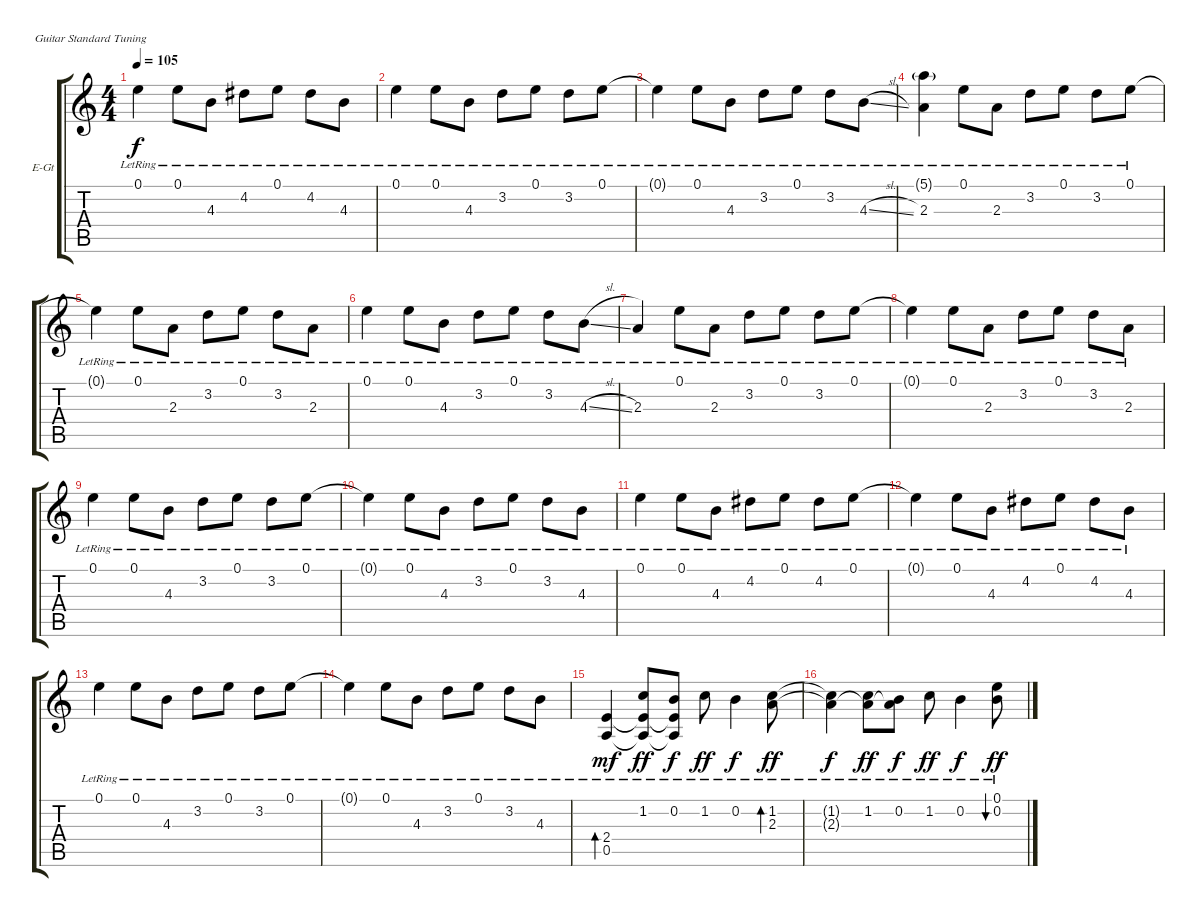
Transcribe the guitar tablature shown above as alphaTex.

\defaultSystemsLayout 4
\bracketExtendMode groupsimilarinstruments
\firstSystemTrackNameOrientation horizontal
\otherSystemsTrackNameOrientation horizontal
\track ("Electric Guitar" "E-Gt") {instrument electricguitarclean}
\staff {score tabs}
\tuning (E4 B3 G3 D3 A2 E2)
\ts (4 4)
\tempo 105
\clef g2
\scale
0.333333
\ks c
0.1{lr t}.4{dy f} 0.1{lr}.8 4.3{lr}.8 4.2{lr}.8 0.1{lr}.8 4.2{lr}.8 4.3{lr}.8 |
\scale
0.333333 0.1{lr}.4 0.1{lr}.8 4.3{lr}.8 3.2{lr}.8 0.1{lr}.8 3.2{lr}.8 0.1{lr}.8 |
\scale
0.333333 0.1{lr t}.4 0.1{lr}.8 4.3{lr}.8 3.2{lr}.8 0.1{lr}.8 3.2{lr}.8 4.3{sl lr}.8 |
\scale
0.333333 (5.1{g lr} 2.3{lr}).4 0.1{lr}.8 2.3{lr}.8 3.2{lr}.8 0.1{lr}.8 3.2{lr}.8 0.1{lr}.8 |
\scale
0.333333 0.1{lr t}.4 0.1{lr}.8 2.3{lr}.8 3.2{lr}.8 0.1{lr}.8 3.2{lr}.8 2.3{lr}.8 |
\scale
0.333333 0.1{lr}.4 0.1{lr}.8 4.3{lr}.8 3.2{lr}.8 0.1{lr}.8 3.2{lr}.8 4.3{sl lr}.8 |
\scale
0.333333 2.3{lr}.4 0.1{lr}.8 2.3{lr}.8 3.2{lr}.8 0.1{lr}.8 3.2{lr}.8 0.1{lr}.8 |
\scale
0.333333 0.1{lr t}.4 0.1{lr}.8 2.3{lr}.8 3.2{lr}.8 0.1{lr}.8 3.2{lr}.8 2.3{lr}.8 |
\scale
0.333333 0.1{lr}.4 0.1{lr}.8 4.3{lr}.8 3.2{lr}.8 0.1{lr}.8 3.2{lr}.8 0.1{lr}.8 |
\scale
0.333333 0.1{lr t}.4 0.1{lr}.8 4.3{lr}.8 3.2{lr}.8 0.1{lr}.8 3.2{lr}.8 4.3{lr}.8 |
\scale
0.333333 0.1{lr}.4 0.1{lr}.8 4.3{lr}.8 4.2{lr}.8 0.1{lr}.8 4.2{lr}.8 0.1{lr}.8 |
\scale
0.333333 0.1{lr t}.4 0.1{lr}.8 4.3{lr}.8 4.2{lr}.8 0.1{lr}.8 4.2{lr}.8 4.3{lr}.8 |
\scale
0.333333 0.1{lr}.4 0.1{lr}.8 4.3{lr}.8 3.2{lr}.8 0.1{lr}.8 3.2{lr}.8 0.1{lr}.8 |
\scale
0.333333 0.1{lr t}.4 0.1{lr}.8 4.3{lr}.8 3.2{lr}.8 0.1{lr}.8 3.2{lr}.8 4.3{lr}.8 |
\scale
0.333333 (2.4{lr} 0.5{lr}).4{bd 30 dy mf} (1.2{lr} 2.4{lr t} 0.5{lr t}).8{dy ff} (0.2{lr} 2.4{lr t} 0.5{lr t}).8{dy f} 1.2{lr}.8{dy ff} 0.2{lr}.4{dy f} (1.2{lr} 2.3).8{bd 60 dy ff} |
\scale
0.333333 (1.2{lr t} 2.3{t}).4{dy f} (1.2{lr} 2.3{t}).8{dy ff} (0.2{lr} 2.3{t}).8{dy f} 1.2{lr}.8{dy ff} 0.2{lr}.4{dy f} (0.1{lr} 0.2{lr}).8{bu 30 dy ff}
